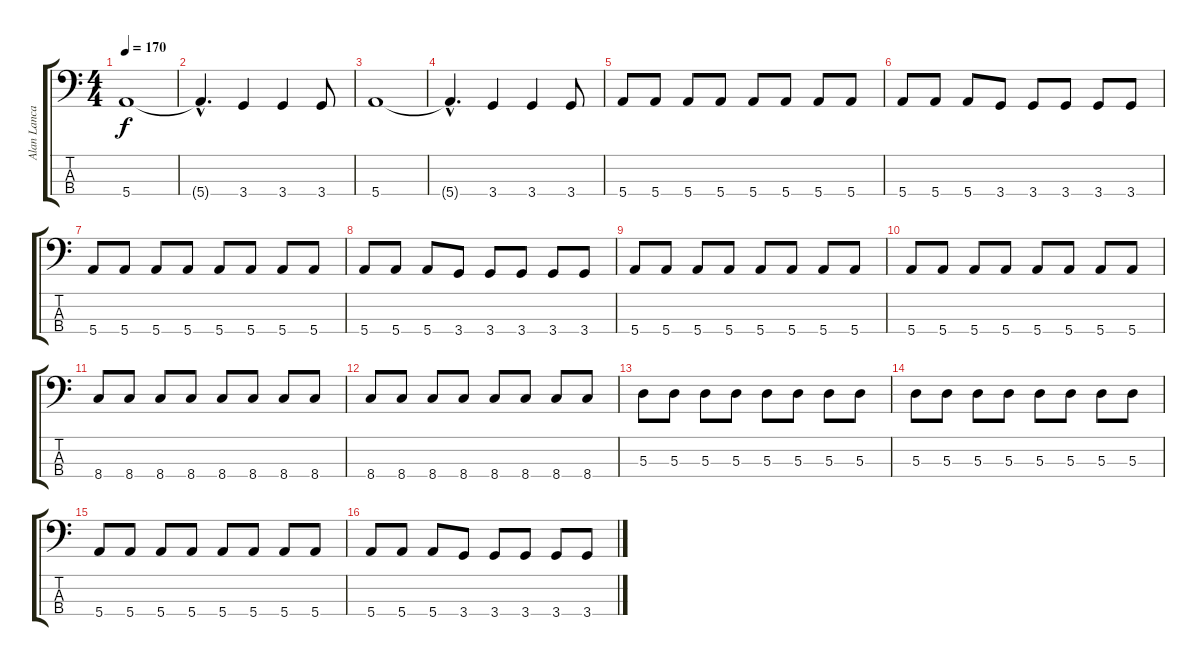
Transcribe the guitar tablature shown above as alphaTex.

\track ("Alan Lancaster" "Alan Lanca") {instrument electricbassfinger}
\staff {score tabs}
\tuning (G2 D2 A1 E1) {hide}
\ts (4 4)
\tempo 170
\clef f4
\ks c
5.4.1{dy f} |
5.4{hac t}.4{d} 3.4.4 3.4.4 3.4.8 |
5.4.1 |
5.4{hac t}.4{d} 3.4.4 3.4.4 3.4.8 |
5.4.8 5.4.8 5.4.8 5.4.8 5.4.8 5.4.8 5.4.8 5.4.8 |
5.4.8 5.4.8 5.4.8 3.4.8 3.4.8 3.4.8 3.4.8 3.4.8 |
5.4.8 5.4.8 5.4.8 5.4.8 5.4.8 5.4.8 5.4.8 5.4.8 |
5.4.8 5.4.8 5.4.8 3.4.8 3.4.8 3.4.8 3.4.8 3.4.8 |
5.4.8 5.4.8 5.4.8 5.4.8 5.4.8 5.4.8 5.4.8 5.4.8 |
5.4.8 5.4.8 5.4.8 5.4.8 5.4.8 5.4.8 5.4.8 5.4.8 |
8.4.8 8.4.8 8.4.8 8.4.8 8.4.8 8.4.8 8.4.8 8.4.8 |
8.4.8 8.4.8 8.4.8 8.4.8 8.4.8 8.4.8 8.4.8 8.4.8 |
5.3.8 5.3.8 5.3.8 5.3.8 5.3.8 5.3.8 5.3.8 5.3.8 |
5.3.8 5.3.8 5.3.8 5.3.8 5.3.8 5.3.8 5.3.8 5.3.8 |
5.4.8 5.4.8 5.4.8 5.4.8 5.4.8 5.4.8 5.4.8 5.4.8 |
5.4.8 5.4.8 5.4.8 3.4.8 3.4.8 3.4.8 3.4.8 3.4.8
